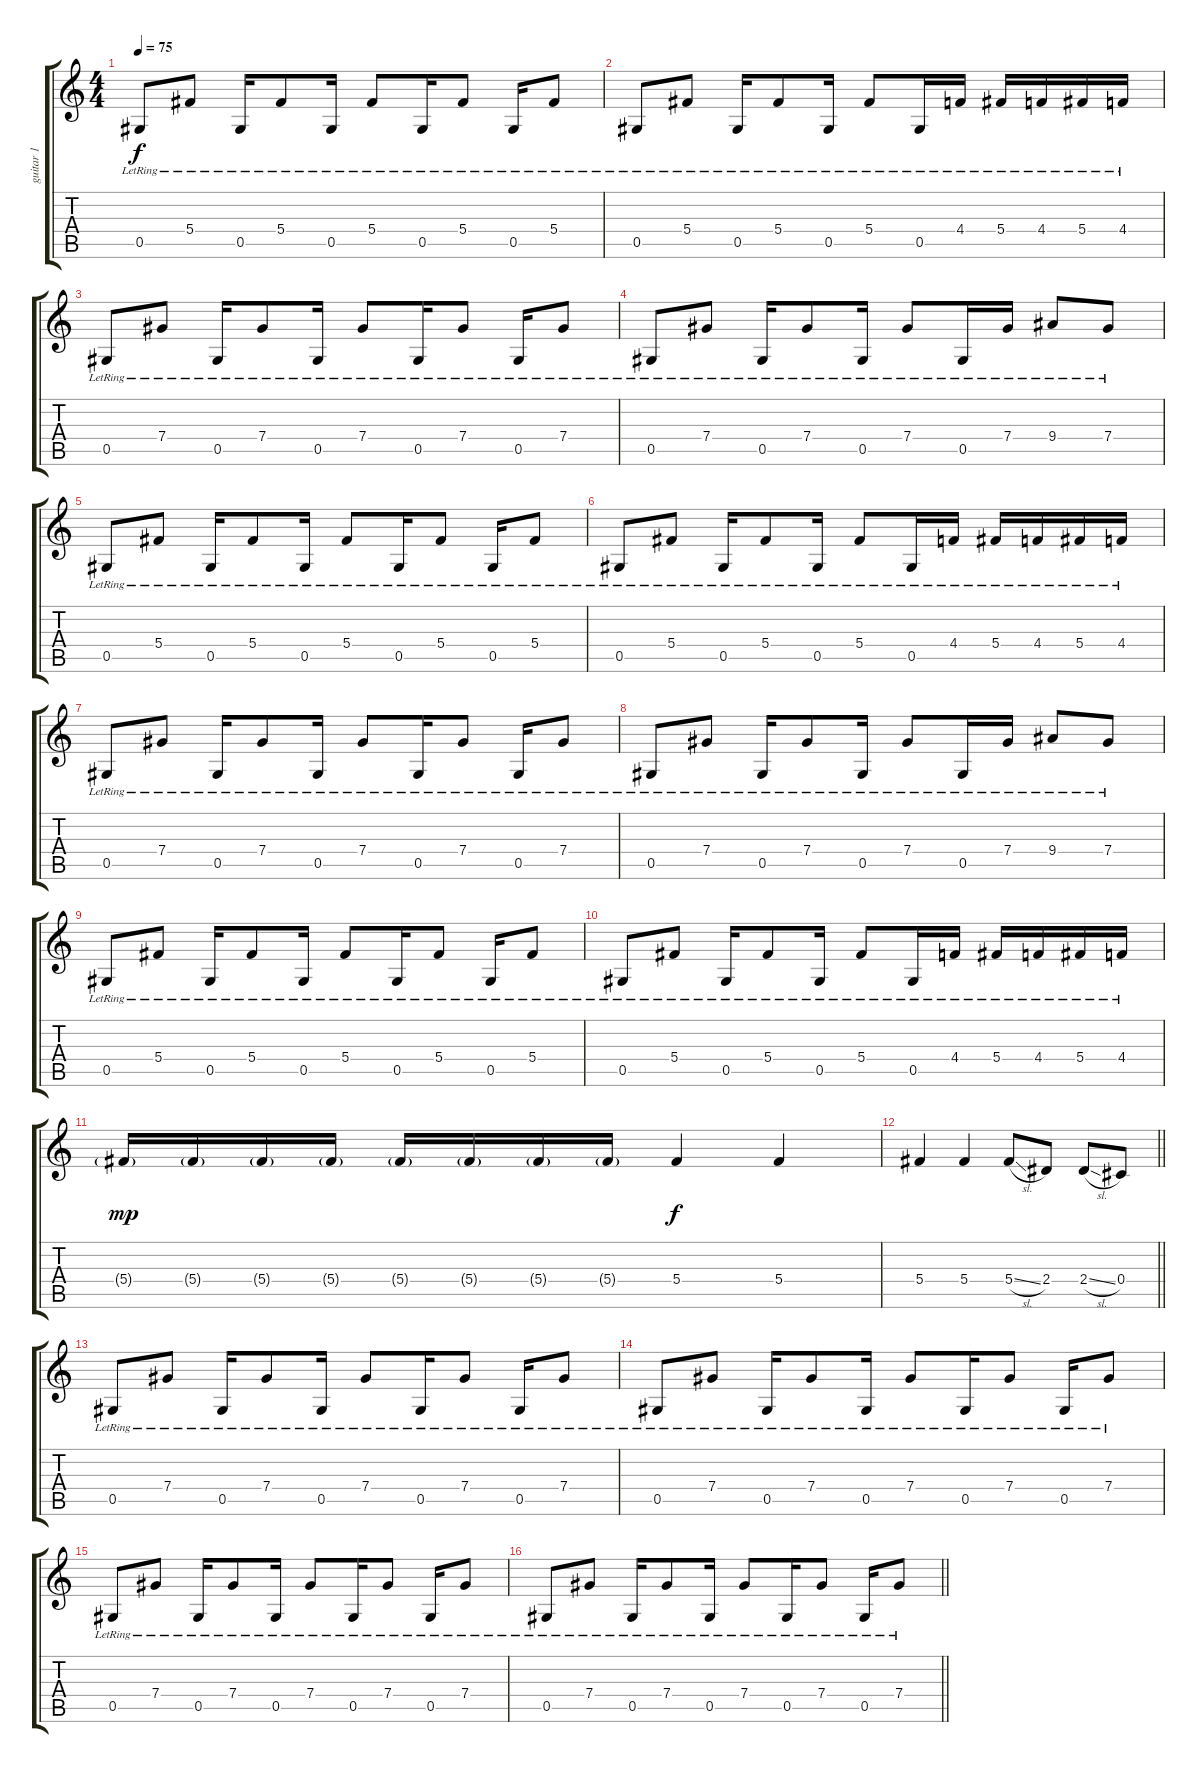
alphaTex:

\track ("guitar 1" "guitar 1") {instrument electricguitarjazz}
\staff {score tabs}
\tuning (Eb4 Bb3 Gb3 Db3 Ab2 Eb2) {hide}
\ts (4 4)
\tempo 75
\clef g2
\ks c
0.5{lr}.8{dy f} 5.4{lr}.8 0.5{lr}.16 5.4{lr}.8 0.5{lr}.16 5.4{lr}.8 0.5{lr}.16 5.4{lr}.8 0.5{lr}.16 5.4{lr}.8 |
0.5{lr}.8 5.4{lr}.8 0.5{lr}.16 5.4{lr}.8 0.5{lr}.16 5.4{lr}.8 0.5{lr}.16 4.4{lr}.16 5.4{lr}.16 4.4{lr}.16 5.4{lr}.16 4.4{lr}.16 |
0.5{lr}.8 7.4{lr}.8 0.5{lr}.16 7.4{lr}.8 0.5{lr}.16 7.4{lr}.8 0.5{lr}.16 7.4{lr}.8 0.5{lr}.16 7.4{lr}.8 |
0.5{lr}.8 7.4{lr}.8 0.5{lr}.16 7.4{lr}.8 0.5{lr}.16 7.4{lr}.8 0.5{lr}.16 7.4{lr}.16 9.4{lr}.8 7.4{lr}.8 |
0.5{lr}.8 5.4{lr}.8 0.5{lr}.16 5.4{lr}.8 0.5{lr}.16 5.4{lr}.8 0.5{lr}.16 5.4{lr}.8 0.5{lr}.16 5.4{lr}.8 |
0.5{lr}.8 5.4{lr}.8 0.5{lr}.16 5.4{lr}.8 0.5{lr}.16 5.4{lr}.8 0.5{lr}.16 4.4{lr}.16 5.4{lr}.16 4.4{lr}.16 5.4{lr}.16 4.4{lr}.16 |
0.5{lr}.8 7.4{lr}.8 0.5{lr}.16 7.4{lr}.8 0.5{lr}.16 7.4{lr}.8 0.5{lr}.16 7.4{lr}.8 0.5{lr}.16 7.4{lr}.8 |
0.5{lr}.8 7.4{lr}.8 0.5{lr}.16 7.4{lr}.8 0.5{lr}.16 7.4{lr}.8 0.5{lr}.16 7.4{lr}.16 9.4{lr}.8 7.4{lr}.8 |
0.5{lr}.8 5.4{lr}.8 0.5{lr}.16 5.4{lr}.8 0.5{lr}.16 5.4{lr}.8 0.5{lr}.16 5.4{lr}.8 0.5{lr}.16 5.4{lr}.8 |
0.5{lr}.8 5.4{lr}.8 0.5{lr}.16 5.4{lr}.8 0.5{lr}.16 5.4{lr}.8 0.5{lr}.16 4.4{lr}.16 5.4{lr}.16 4.4{lr}.16 5.4{lr}.16 4.4{lr}.16 |
5.4{g}.16{dy mp} 5.4{g}.16 5.4{g}.16 5.4{g}.16 5.4{g}.16 5.4{g}.16 5.4{g}.16 5.4{g}.16 5.4.4{dy f} 5.4.4 |
\barLineRight lightlight
5.4.4 5.4.4 5.4{sl}.8 2.4.8 2.4{sl}.8 0.4.8 |
0.5{lr}.8 7.4{lr}.8 0.5{lr}.16 7.4{lr}.8 0.5{lr}.16 7.4{lr}.8 0.5{lr}.16 7.4{lr}.8 0.5{lr}.16 7.4{lr}.8 |
0.5{lr}.8 7.4{lr}.8 0.5{lr}.16 7.4{lr}.8 0.5{lr}.16 7.4{lr}.8 0.5{lr}.16 7.4{lr}.8 0.5{lr}.16 7.4{lr}.8 |
0.5{lr}.8 7.4{lr}.8 0.5{lr}.16 7.4{lr}.8 0.5{lr}.16 7.4{lr}.8 0.5{lr}.16 7.4{lr}.8 0.5{lr}.16 7.4{lr}.8 |
\barLineRight lightlight
0.5{lr}.8 7.4{lr}.8 0.5{lr}.16 7.4{lr}.8 0.5{lr}.16 7.4{lr}.8 0.5{lr}.16 7.4{lr}.8 0.5{lr}.16 7.4{lr}.8
